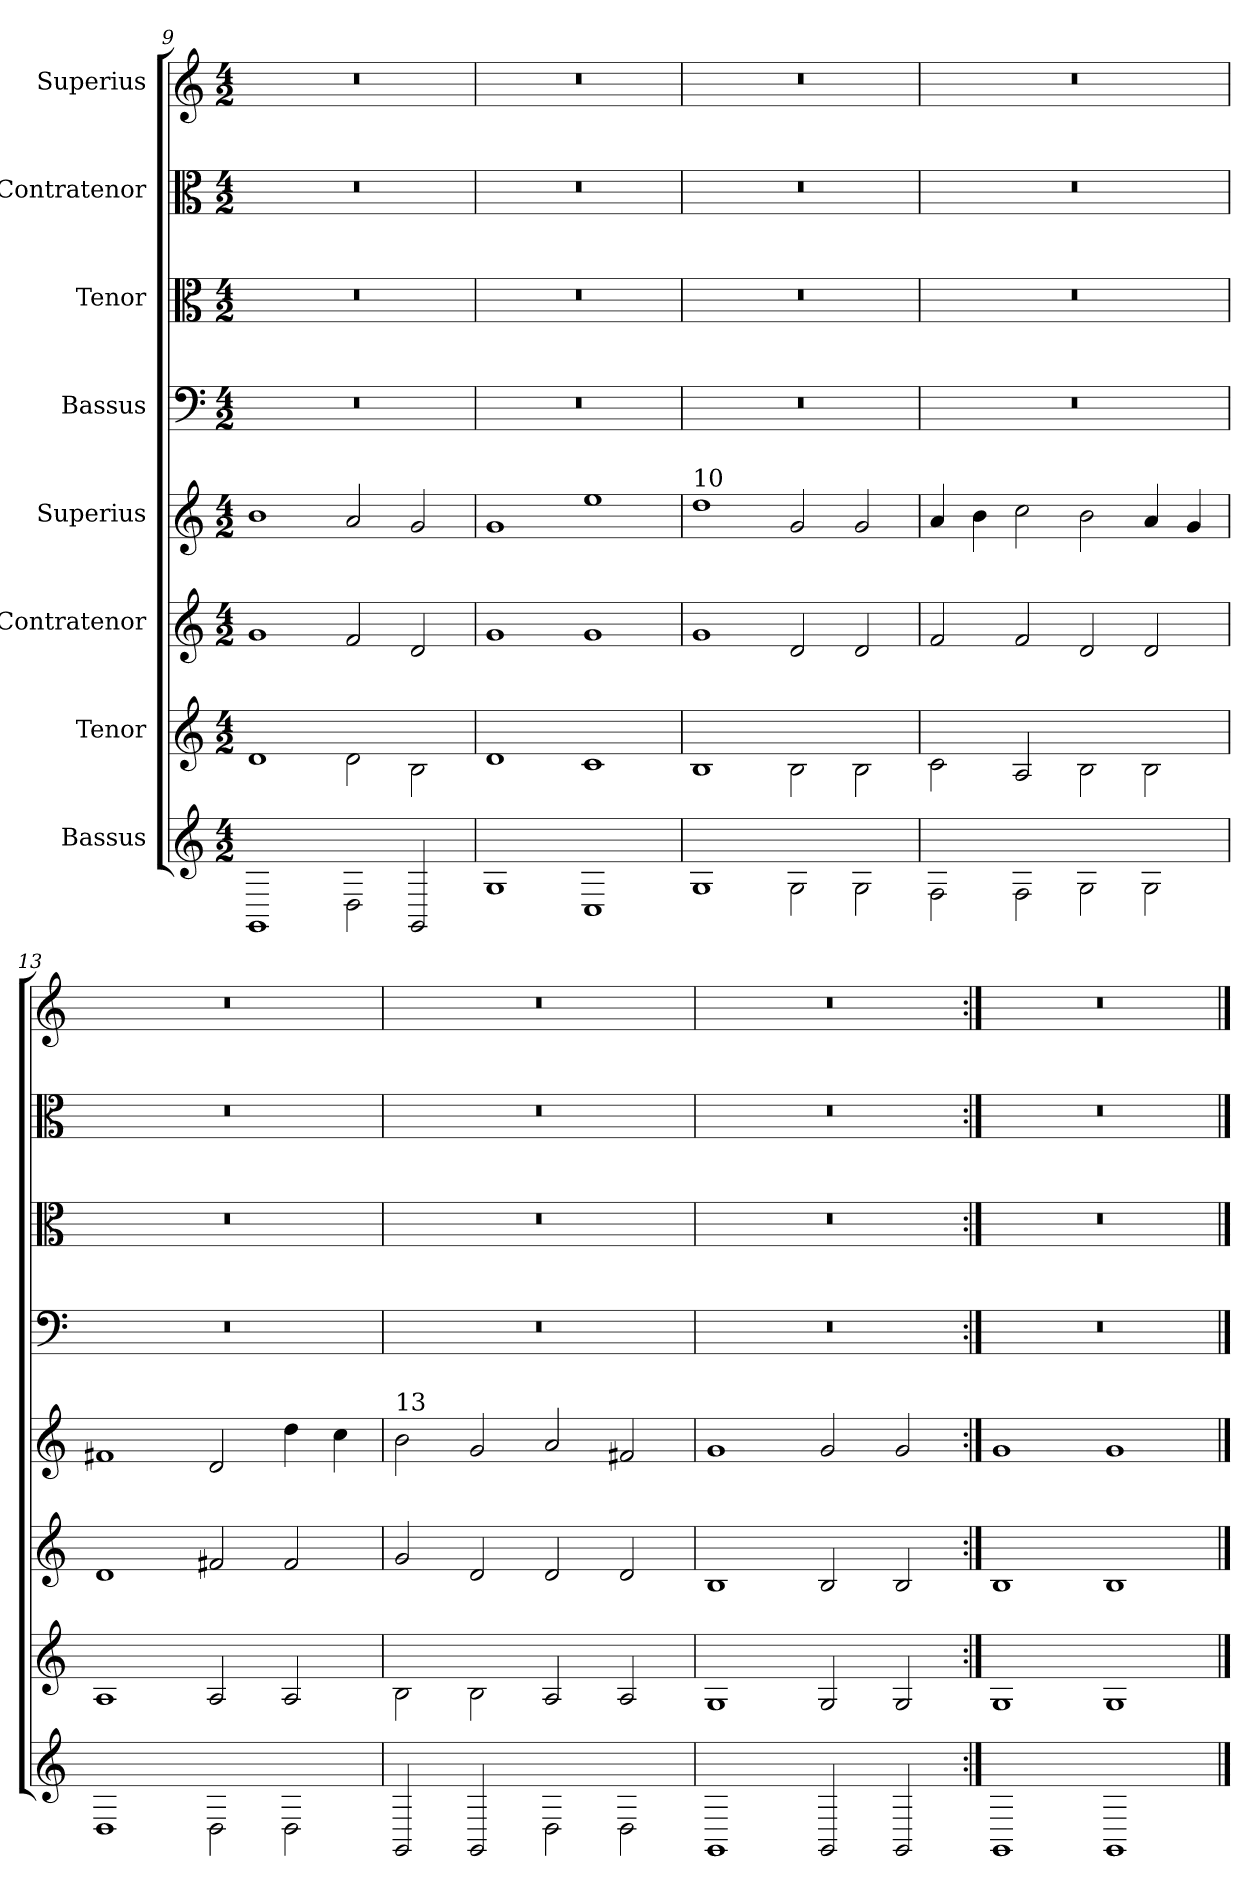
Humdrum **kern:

**kern	**kern	**kern	**kern	**kern	**kern	**kern	**kern
*part8	*part7	*part6	*part5	*part4	*part3	*part2	*part1
*staff8	*staff7	*staff6	*staff5	*staff4	*staff3	*staff2	*staff1
*I"Bassus	*I"Tenor	*I"Contratenor	*I"Superius	*I"Bassus	*I"Tenor	*I"Contratenor	*I"Superius
*clefG2	*clefG2	*clefG2	*clefG2	*clefF4	*clefC3	*clefC3	*clefG2
*k[]	*k[]	*k[]	*k[]	*k[]	*k[]	*k[]	*k[]
*M4/2	*M4/2	*M4/2	*M4/2	*M4/2	*M4/2	*M4/2	*M4/2
=9	=9	=9	=9	=9	=9	=9	=9
1GG	1d	1g	1b	0r	0r	0r	0r
2D\	2d\	2f/	2a/	.	.	.	.
2GG/	2B\	2d/	2g/	.	.	.	.
=10	=10	=10	=10	=10	=10	=10	=10
1G	1d	1g	1g	0r	0r	0r	0r
1C	1c	1g	1ee	.	.	.	.
!!LO:LB:g=z
=11	=11	=11	=11	=11	=11	=11	=11
!	!	!	!LO:TX:a:t=10	!	!	!	!
1G	1B	1g	1dd	0r	0r	0r	0r
2G\	2B\	2d/	2g/	.	.	.	.
2G\	2B\	2d/	2g/	.	.	.	.
=12	=12	=12	=12	=12	=12	=12	=12
2F\	2c\	2f/	4a/	0r	0r	0r	0r
.	.	.	4b\	.	.	.	.
2F\	2A/	2f/	2cc\	.	.	.	.
2G\	2B\	2d/	2b\	.	.	.	.
2G\	2B\	2d/	4a/	.	.	.	.
.	.	.	4g/	.	.	.	.
=13	=13	=13	=13	=13	=13	=13	=13
1D	1A	1d	1f#X	0r	0r	0r	0r
2D\	2A/	2f#X/	2d/	.	.	.	.
2D\	2A/	2f#/	4dd\	.	.	.	.
.	.	.	4cc\	.	.	.	.
=14	=14	=14	=14	=14	=14	=14	=14
!	!	!	!LO:TX:a:t=13	!	!	!	!
2GG/	2B\	2g/	2b\	0r	0r	0r	0r
2GG/	2B\	2d/	2g/	.	.	.	.
2D\	2A/	2d/	2a/	.	.	.	.
2D\	2A/	2d/	2f#X/	.	.	.	.
=15	=15	=15	=15	=15	=15	=15	=15
1GG	1G	1B	1g	0r	0r	0r	0r
2GG/	2G/	2B/	2g/	.	.	.	.
2GG/	2G/	2B/	2g/	.	.	.	.
!!LO:PB:g=z
=16:|!	=16:|!	=16:|!	=16:|!	=16:|!	=16:|!	=16:|!	=16:|!
1GG	1G	1B	1g	0r	0r	0r	0r
1GG	1G	1B	1g	.	.	.	.
==	==	==	==	==	==	==	==
*-	*-	*-	*-	*-	*-	*-	*-
